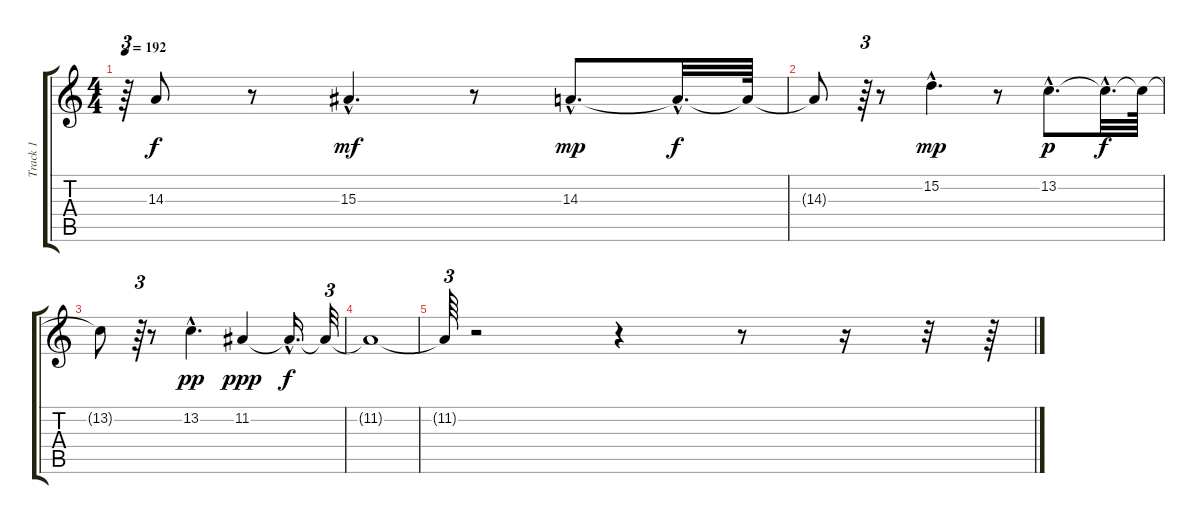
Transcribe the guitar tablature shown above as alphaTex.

\track ("Track 1" "Track 1") {instrument lead1square}
\staff {score tabs}
\tuning (E4 B3 G3 D3 A2 E2) {hide}
\ts (4 4)
\tempo 192
\clef g2
\ks c
r.64{tu (3 2) dy f} 14.3.8 r.8 15.3{hac}.4{d dy mf} r.8 14.3{hac}.8{d dy mp} 14.3{hac t}.32{d dy f} 14.3{t}.64 |
14.3{t}.8 r.64{tu (3 2)} r.8 15.2{hac}.4{d dy mp} r.8 13.2{hac}.8{d dy p} 13.2{hac t}.32{d dy f} 13.2{t}.64 |
13.2{t}.8 r.64{tu (3 2)} r.8 13.2{hac}.4{d dy pp} 11.2.4{dy ppp} 11.2{hac t}.16{d dy f} 11.2{t}.32{tu (3 2)} |
11.2{t}.1 |
11.2{t}.64{tu (3 2)} r.2 r.4 r.8 r.16 r.32 r.64
